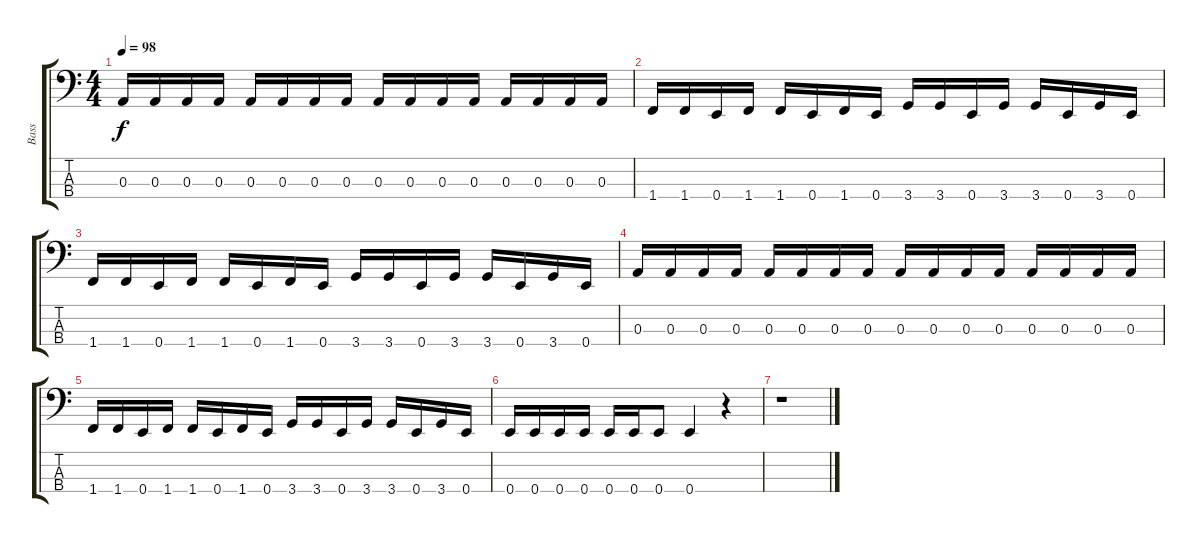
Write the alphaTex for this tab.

\track ("Bass" "Bass") {instrument electricbasspick}
\staff {score tabs}
\tuning (G2 D2 A1 E1) {hide}
\ts (4 4)
\tempo 98
\clef f4
\ks c
0.3.16{dy f} 0.3.16 0.3.16 0.3.16 0.3.16 0.3.16 0.3.16 0.3.16 0.3.16 0.3.16 0.3.16 0.3.16 0.3.16 0.3.16 0.3.16 0.3.16 |
1.4.16 1.4.16 0.4.16 1.4.16 1.4.16 0.4.16 1.4.16 0.4.16 3.4.16 3.4.16 0.4.16 3.4.16 3.4.16 0.4.16 3.4.16 0.4.16 |
1.4.16 1.4.16 0.4.16 1.4.16 1.4.16 0.4.16 1.4.16 0.4.16 3.4.16 3.4.16 0.4.16 3.4.16 3.4.16 0.4.16 3.4.16 0.4.16 |
0.3.16 0.3.16 0.3.16 0.3.16 0.3.16 0.3.16 0.3.16 0.3.16 0.3.16 0.3.16 0.3.16 0.3.16 0.3.16 0.3.16 0.3.16 0.3.16 |
1.4.16 1.4.16 0.4.16 1.4.16 1.4.16 0.4.16 1.4.16 0.4.16 3.4.16 3.4.16 0.4.16 3.4.16 3.4.16 0.4.16 3.4.16 0.4.16 |
0.4.16 0.4.16 0.4.16 0.4.16 0.4.16 0.4.16 0.4.8 0.4.4 r.4 |
r.1
